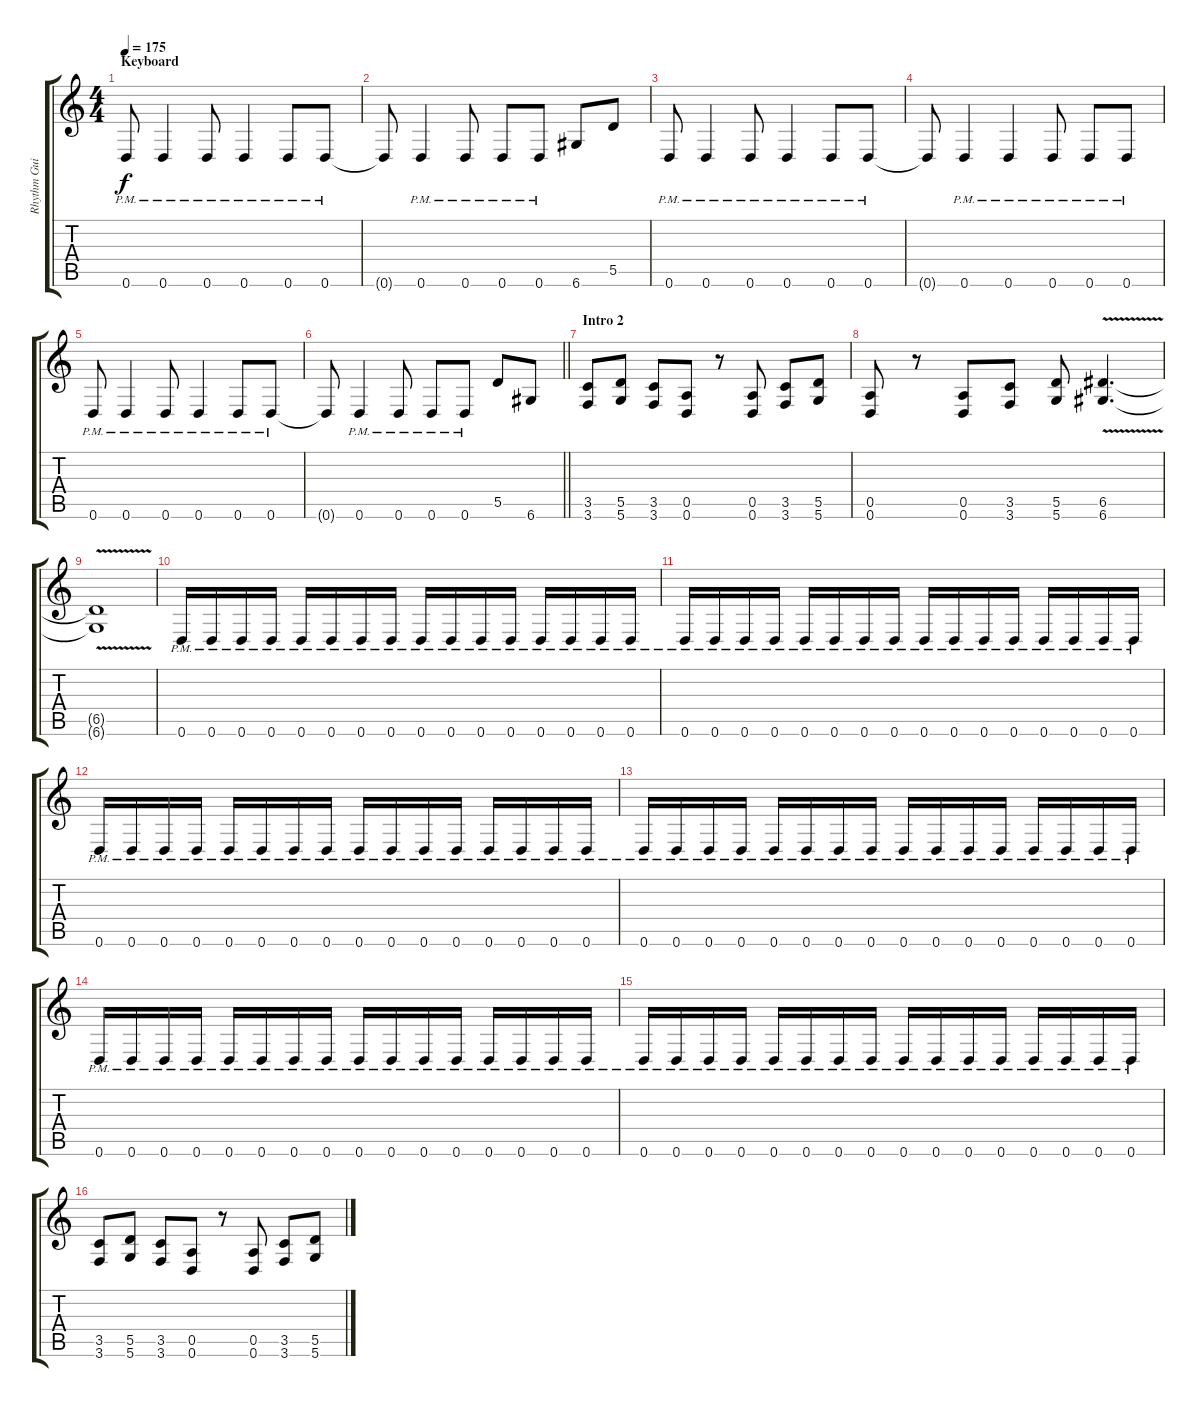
\track ("Rhythm Guitar" "Rhythm Gui") {instrument overdrivenguitar}
\staff {score tabs}
\tuning (E4 B3 G3 D3 A2 D2) {hide}
\ts (4 4)
\section ("" "Keyboard")
\tempo 175
\clef g2
\ks c
0.6{pm}.8{dy f} 0.6{pm}.4 0.6{pm}.8 0.6{pm}.4 0.6{pm}.8 0.6{pm}.8 |
0.6{t}.8 0.6{pm}.4 0.6{pm}.8 0.6{pm}.8 0.6{pm}.8 6.6.8 5.5.8 |
0.6{pm}.8 0.6{pm}.4 0.6{pm}.8 0.6{pm}.4 0.6{pm}.8 0.6{pm}.8 |
0.6{t}.8 0.6{pm}.4 0.6{pm}.4 0.6{pm}.8 0.6{pm}.8 0.6{pm}.8 |
0.6{pm}.8 0.6{pm}.4 0.6{pm}.8 0.6{pm}.4 0.6{pm}.8 0.6{pm}.8 |
\barLineRight lightlight
0.6{t}.8 0.6{pm}.4 0.6{pm}.8 0.6{pm}.8 0.6{pm}.8 5.5.8 6.6.8 |
\section ("" "Intro 2")
(3.5 3.6).8 (5.5 5.6).8 (3.5 3.6).8 (0.5 0.6).8 r.8 (0.5 0.6).8 (3.5 3.6).8 (5.5 5.6).8 |
(0.5 0.6).8 r.8 (0.5 0.6).8 (3.5 3.6).8 (5.5 5.6).8 (6.5{v} 6.6{v}).4{d} |
(6.5{t} 6.6{t}).1 |
0.6{pm}.16 0.6{pm}.16 0.6{pm}.16 0.6{pm}.16 0.6{pm}.16 0.6{pm}.16 0.6{pm}.16 0.6{pm}.16 0.6{pm}.16 0.6{pm}.16 0.6{pm}.16 0.6{pm}.16 0.6{pm}.16 0.6{pm}.16 0.6{pm}.16 0.6{pm}.16 |
0.6{pm}.16 0.6{pm}.16 0.6{pm}.16 0.6{pm}.16 0.6{pm}.16 0.6{pm}.16 0.6{pm}.16 0.6{pm}.16 0.6{pm}.16 0.6{pm}.16 0.6{pm}.16 0.6{pm}.16 0.6{pm}.16 0.6{pm}.16 0.6{pm}.16 0.6{pm}.16 |
0.6{pm}.16 0.6{pm}.16 0.6{pm}.16 0.6{pm}.16 0.6{pm}.16 0.6{pm}.16 0.6{pm}.16 0.6{pm}.16 0.6{pm}.16 0.6{pm}.16 0.6{pm}.16 0.6{pm}.16 0.6{pm}.16 0.6{pm}.16 0.6{pm}.16 0.6{pm}.16 |
0.6{pm}.16 0.6{pm}.16 0.6{pm}.16 0.6{pm}.16 0.6{pm}.16 0.6{pm}.16 0.6{pm}.16 0.6{pm}.16 0.6{pm}.16 0.6{pm}.16 0.6{pm}.16 0.6{pm}.16 0.6{pm}.16 0.6{pm}.16 0.6{pm}.16 0.6{pm}.16 |
0.6{pm}.16 0.6{pm}.16 0.6{pm}.16 0.6{pm}.16 0.6{pm}.16 0.6{pm}.16 0.6{pm}.16 0.6{pm}.16 0.6{pm}.16 0.6{pm}.16 0.6{pm}.16 0.6{pm}.16 0.6{pm}.16 0.6{pm}.16 0.6{pm}.16 0.6{pm}.16 |
0.6{pm}.16 0.6{pm}.16 0.6{pm}.16 0.6{pm}.16 0.6{pm}.16 0.6{pm}.16 0.6{pm}.16 0.6{pm}.16 0.6{pm}.16 0.6{pm}.16 0.6{pm}.16 0.6{pm}.16 0.6{pm}.16 0.6{pm}.16 0.6{pm}.16 0.6{pm}.16 |
(3.5 3.6).8 (5.5 5.6).8 (3.5 3.6).8 (0.5 0.6).8 r.8 (0.5 0.6).8 (3.5 3.6).8 (5.5 5.6).8
